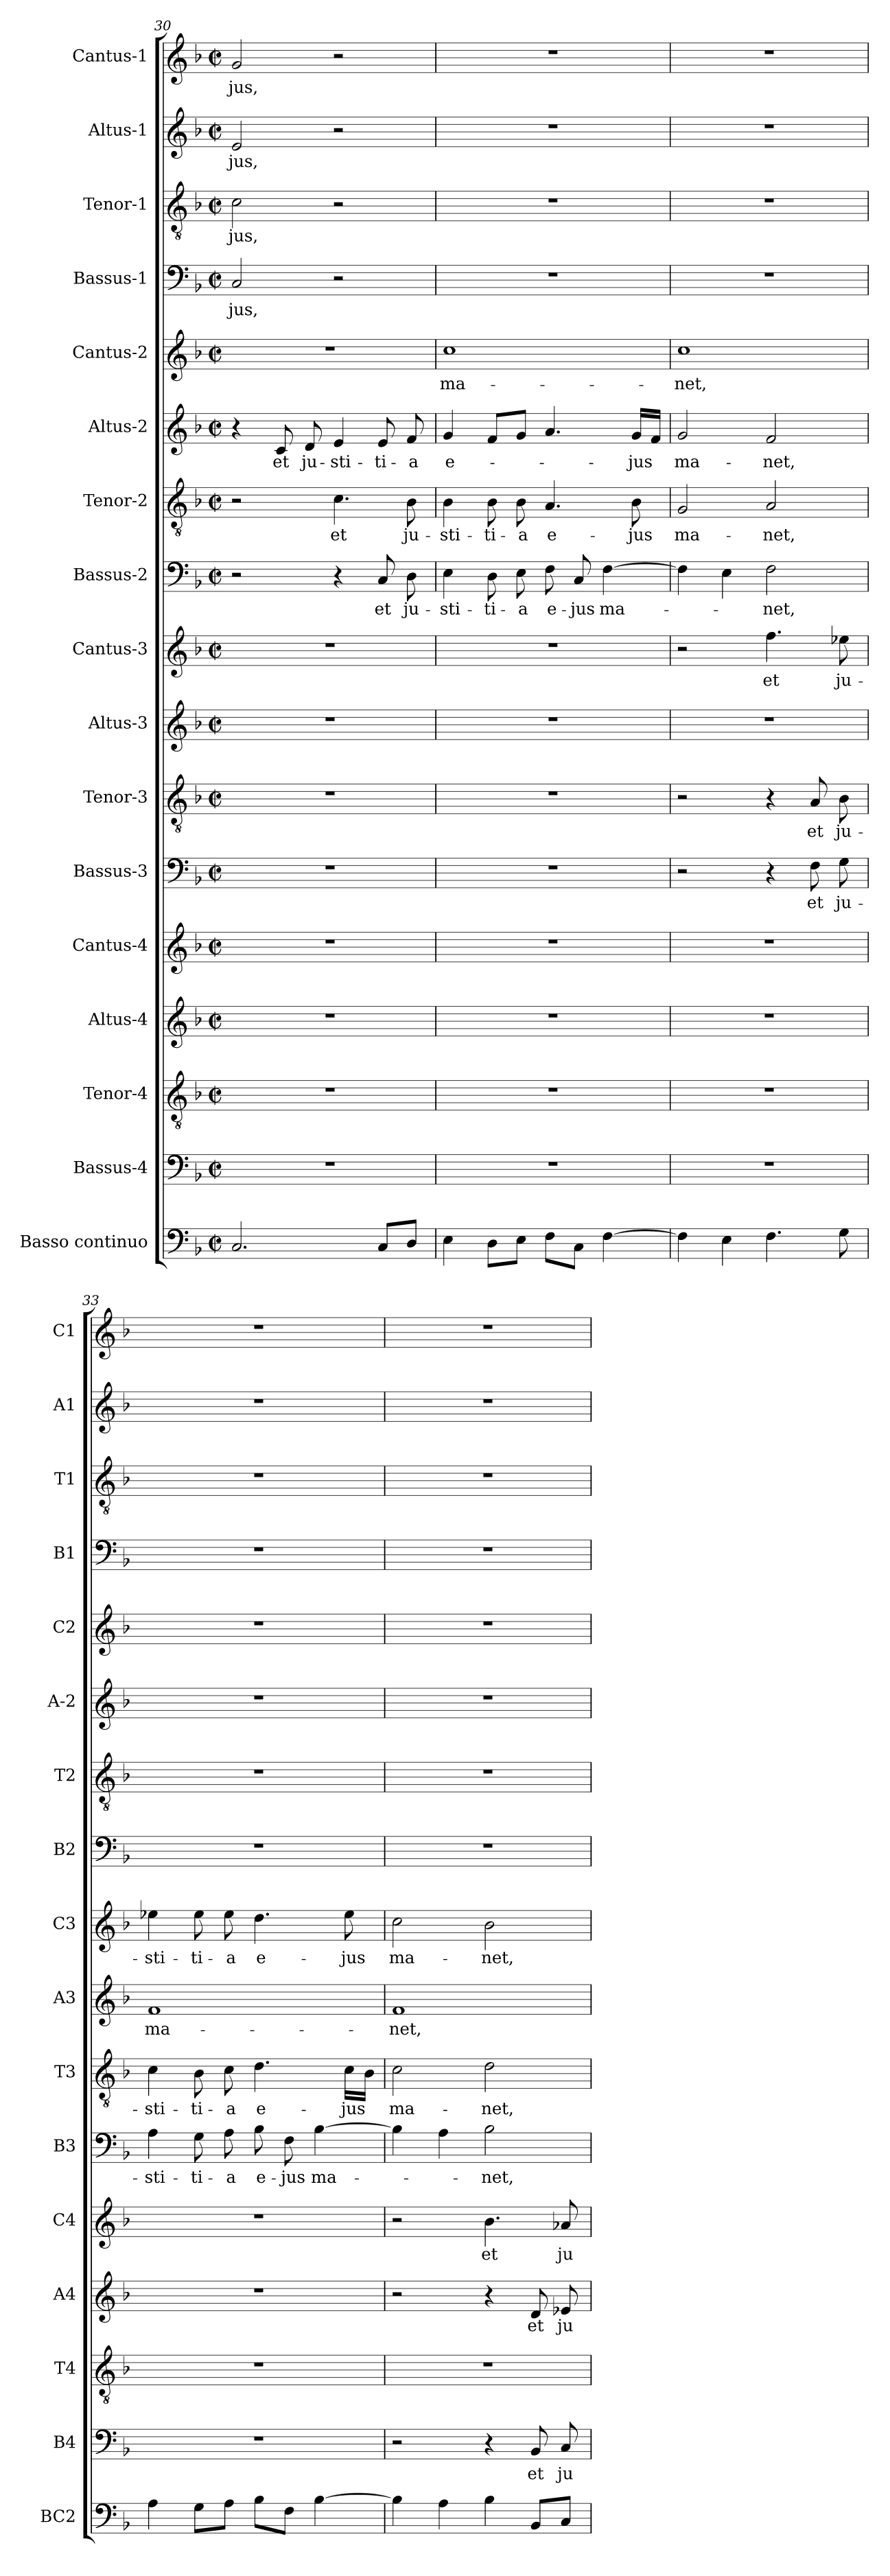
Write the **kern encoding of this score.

**kern	**kern	**text	**kern	**kern	**text	**kern	**text	**kern	**text	**kern	**text	**kern	**text	**kern	**text	**kern	**text	**kern	**text	**kern	**text	**kern	**text	**kern	**text	**kern	**text	**kern	**text	**kern	**text
*part17	*part16	*part16	*part15	*part14	*part14	*part13	*part13	*part12	*part12	*part11	*part11	*part10	*part10	*part9	*part9	*part8	*part8	*part7	*part7	*part6	*part6	*part5	*part5	*part4	*part4	*part3	*part3	*part2	*part2	*part1	*part1
*staff17	*staff16	*staff16	*staff15	*staff14	*staff14	*staff13	*staff13	*staff12	*staff12	*staff11	*staff11	*staff10	*staff10	*staff9	*staff9	*staff8	*staff8	*staff7	*staff7	*staff6	*staff6	*staff5	*staff5	*staff4	*staff4	*staff3	*staff3	*staff2	*staff2	*staff1	*staff1
*I"Basso continuo	*I"Bassus-4	*	*I"Tenor-4	*I"Altus-4	*	*I"Cantus-4	*	*I"Bassus-3	*	*I"Tenor-3	*	*I"Altus-3	*	*I"Cantus-3	*	*I"Bassus-2	*	*I"Tenor-2	*	*I"Altus-2	*	*I"Cantus-2	*	*I"Bassus-1	*	*I"Tenor-1	*	*I"Altus-1	*	*I"Cantus-1	*
*I'BC2	*I'B4	*	*I'T4	*I'A4	*	*I'C4	*	*I'B3	*	*I'T3	*	*I'A3	*	*I'C3	*	*I'B2	*	*I'T2	*	*I'A-2	*	*I'C2	*	*I'B1	*	*I'T1	*	*I'A1	*	*I'C1	*
*clefF4	*clefF4	*	*clefGv2	*clefG2	*	*clefG2	*	*clefF4	*	*clefGv2	*	*clefG2	*	*clefG2	*	*clefF4	*	*clefGv2	*	*clefG2	*	*clefG2	*	*clefF4	*	*clefGv2	*	*clefG2	*	*clefG2	*
*k[b-]	*k[b-]	*	*k[b-]	*k[b-]	*	*k[b-]	*	*k[b-]	*	*k[b-]	*	*k[b-]	*	*k[b-]	*	*k[b-]	*	*k[b-]	*	*k[b-]	*	*k[b-]	*	*k[b-]	*	*k[b-]	*	*k[b-]	*	*k[b-]	*
*F:	*F:	*	*F:	*F:	*	*F:	*	*F:	*	*F:	*	*F:	*	*F:	*	*F:	*	*F:	*	*F:	*	*F:	*	*F:	*	*F:	*	*F:	*	*F:	*
*M2/2	*M2/2	*	*M2/2	*M2/2	*	*M2/2	*	*M2/2	*	*M2/2	*	*M2/2	*	*M2/2	*	*M2/2	*	*M2/2	*	*M2/2	*	*M2/2	*	*M2/2	*	*M2/2	*	*M2/2	*	*M2/2	*
*met(c|)	*met(c|)	*	*met(c|)	*met(c|)	*	*met(c|)	*	*met(c|)	*	*met(c|)	*	*met(c|)	*	*met(c|)	*	*met(c|)	*	*met(c|)	*	*met(c|)	*	*met(c|)	*	*met(c|)	*	*met(c|)	*	*met(c|)	*	*met(c|)	*
=30	=30	=30	=30	=30	=30	=30	=30	=30	=30	=30	=30	=30	=30	=30	=30	=30	=30	=30	=30	=30	=30	=30	=30	=30	=30	=30	=30	=30	=30	=30	=30
!	!	!	!	!	!	!	!	!	!	!	!	!	!	!	!	!	!	!	!	!	!	!	!	!	!LO:LY:b	!	!LO:LY:b	!	!LO:LY:b	!	!LO:LY:b
2.C/	1r	.	1r	1r	.	1r	.	1r	.	1r	.	1r	.	1r	.	2r	.	2r	.	4r	.	1r	.	2C/	-jus,	2c\	-jus,	2e/	-jus,	2g/	-jus,
!	!	!	!	!	!	!	!	!	!	!	!	!	!	!	!	!	!	!	!	!	!LO:LY:b	!	!	!	!	!	!	!	!	!	!
.	.	.	.	.	.	.	.	.	.	.	.	.	.	.	.	.	.	.	.	8c/	et	.	.	.	.	.	.	.	.	.	.
!	!	!	!	!	!	!	!	!	!	!	!	!	!	!	!	!	!	!	!	!	!LO:LY:b	!	!	!	!	!	!	!	!	!	!
.	.	.	.	.	.	.	.	.	.	.	.	.	.	.	.	.	.	.	.	8d/	ju-	.	.	.	.	.	.	.	.	.	.
!	!	!	!	!	!	!	!	!	!	!	!	!	!	!	!	!	!	!	!LO:LY:b	!	!LO:LY:b	!	!	!	!	!	!	!	!	!	!
.	.	.	.	.	.	.	.	.	.	.	.	.	.	.	.	4r	.	4.c\	et	4e/	-sti-	.	.	2r	.	2r	.	2r	.	2r	.
!	!	!	!	!	!	!	!	!	!	!	!	!	!	!	!	!	!LO:LY:b	!	!	!	!LO:LY:b	!	!	!	!	!	!	!	!	!	!
8C/L	.	.	.	.	.	.	.	.	.	.	.	.	.	.	.	8C/	et	.	.	8e/	-ti-	.	.	.	.	.	.	.	.	.	.
!	!	!	!	!	!	!	!	!	!	!	!	!	!	!	!	!	!LO:LY:b	!	!LO:LY:b	!	!LO:LY:b	!	!	!	!	!	!	!	!	!	!
8D/J	.	.	.	.	.	.	.	.	.	.	.	.	.	.	.	8D\	ju-	8B-\	ju-	8f/	-a	.	.	.	.	.	.	.	.	.	.
=31	=31	=31	=31	=31	=31	=31	=31	=31	=31	=31	=31	=31	=31	=31	=31	=31	=31	=31	=31	=31	=31	=31	=31	=31	=31	=31	=31	=31	=31	=31	=31
!	!	!	!	!	!	!	!	!	!	!	!	!	!	!	!	!	!LO:LY:b	!	!LO:LY:b	!	!LO:LY:b	!	!LO:LY:b	!	!	!	!	!	!	!	!
4E\	1r	.	1r	1r	.	1r	.	1r	.	1r	.	1r	.	1r	.	4E\	-sti-	4B-\	-sti-	4g/	e-	1cc	ma-	1r	.	1r	.	1r	.	1r	.
!	!	!	!	!	!	!	!	!	!	!	!	!	!	!	!	!	!LO:LY:b	!	!LO:LY:b	!	!	!	!	!	!	!	!	!	!	!	!
8D\L	.	.	.	.	.	.	.	.	.	.	.	.	.	.	.	8D\	-ti-	8B-\	-ti-	8f/L	.	.	.	.	.	.	.	.	.	.	.
!	!	!	!	!	!	!	!	!	!	!	!	!	!	!	!	!	!LO:LY:b	!	!LO:LY:b	!	!	!	!	!	!	!	!	!	!	!	!
8E\J	.	.	.	.	.	.	.	.	.	.	.	.	.	.	.	8E\	-a	8B-\	-a	8g/J	.	.	.	.	.	.	.	.	.	.	.
!	!	!	!	!	!	!	!	!	!	!	!	!	!	!	!	!	!LO:LY:b	!	!LO:LY:b	!	!	!	!	!	!	!	!	!	!	!	!
8F\L	.	.	.	.	.	.	.	.	.	.	.	.	.	.	.	8F\	e-	4.A/	e-	4.a/	.	.	.	.	.	.	.	.	.	.	.
!	!	!	!	!	!	!	!	!	!	!	!	!	!	!	!	!	!LO:LY:b	!	!	!	!	!	!	!	!	!	!	!	!	!	!
8C\J	.	.	.	.	.	.	.	.	.	.	.	.	.	.	.	8C/	-jus	.	.	.	.	.	.	.	.	.	.	.	.	.	.
!	!	!	!	!	!	!	!	!	!	!	!	!	!	!	!	!	!LO:LY:b	!	!	!	!	!	!	!	!	!	!	!	!	!	!
[4F\	.	.	.	.	.	.	.	.	.	.	.	.	.	.	.	[4F\	ma-	.	.	.	.	.	.	.	.	.	.	.	.	.	.
!	!	!	!	!	!	!	!	!	!	!	!	!	!	!	!	!	!	!	!LO:LY:b	!	!LO:LY:b	!	!	!	!	!	!	!	!	!	!
.	.	.	.	.	.	.	.	.	.	.	.	.	.	.	.	.	.	8B-\	-jus	16g/LL	-jus	.	.	.	.	.	.	.	.	.	.
.	.	.	.	.	.	.	.	.	.	.	.	.	.	.	.	.	.	.	.	16f/JJ	.	.	.	.	.	.	.	.	.	.	.
=32	=32	=32	=32	=32	=32	=32	=32	=32	=32	=32	=32	=32	=32	=32	=32	=32	=32	=32	=32	=32	=32	=32	=32	=32	=32	=32	=32	=32	=32	=32	=32
!	!	!	!	!	!	!	!	!	!	!	!	!	!	!	!	!	!	!	!LO:LY:b	!	!LO:LY:b	!	!LO:LY:b	!	!	!	!	!	!	!	!
4F\]	1r	.	1r	1r	.	1r	.	2r	.	2r	.	1r	.	2r	.	4F\]	.	2G/	ma-	2g/	ma-	1cc	-net,	1r	.	1r	.	1r	.	1r	.
4E\	.	.	.	.	.	.	.	.	.	.	.	.	.	.	.	4E\	.	.	.	.	.	.	.	.	.	.	.	.	.	.	.
!	!	!	!	!	!	!	!	!	!	!	!	!	!	!	!LO:LY:b	!	!LO:LY:b	!	!LO:LY:b	!	!LO:LY:b	!	!	!	!	!	!	!	!	!	!
4.F\	.	.	.	.	.	.	.	4r	.	4r	.	.	.	4.ff\	et	2F\	-net,	2A/	-net,	2f/	-net,	.	.	.	.	.	.	.	.	.	.
!	!	!	!	!	!	!	!	!	!LO:LY:b	!	!LO:LY:b	!	!	!	!	!	!	!	!	!	!	!	!	!	!	!	!	!	!	!	!
.	.	.	.	.	.	.	.	8F\	et	8A/	et	.	.	.	.	.	.	.	.	.	.	.	.	.	.	.	.	.	.	.	.
!	!	!	!	!	!	!	!	!	!LO:LY:b	!	!LO:LY:b	!	!	!	!LO:LY:b	!	!	!	!	!	!	!	!	!	!	!	!	!	!	!	!
8G\	.	.	.	.	.	.	.	8G\	ju-	8B-\	ju-	.	.	8ee-X\	ju-	.	.	.	.	.	.	.	.	.	.	.	.	.	.	.	.
!!LO:PB:g=z
=33	=33	=33	=33	=33	=33	=33	=33	=33	=33	=33	=33	=33	=33	=33	=33	=33	=33	=33	=33	=33	=33	=33	=33	=33	=33	=33	=33	=33	=33	=33	=33
!	!	!	!	!	!	!	!	!	!LO:LY:b	!	!LO:LY:b	!	!LO:LY:b	!	!LO:LY:b	!	!	!	!	!	!	!	!	!	!	!	!	!	!	!	!
4A\	1r	.	1r	1r	.	1r	.	4A\	-sti-	4c\	-sti-	1f	ma-	4ee-X\	-sti-	1r	.	1r	.	1r	.	1r	.	1r	.	1r	.	1r	.	1r	.
!	!	!	!	!	!	!	!	!	!LO:LY:b	!	!LO:LY:b	!	!	!	!LO:LY:b	!	!	!	!	!	!	!	!	!	!	!	!	!	!	!	!
8G\L	.	.	.	.	.	.	.	8G\	-ti-	8B-\	-ti-	.	.	8ee-\	-ti-	.	.	.	.	.	.	.	.	.	.	.	.	.	.	.	.
!	!	!	!	!	!	!	!	!	!LO:LY:b	!	!LO:LY:b	!	!	!	!LO:LY:b	!	!	!	!	!	!	!	!	!	!	!	!	!	!	!	!
8A\J	.	.	.	.	.	.	.	8A\	-a	8c\	-a	.	.	8ee-\	-a	.	.	.	.	.	.	.	.	.	.	.	.	.	.	.	.
!	!	!	!	!	!	!	!	!	!LO:LY:b	!	!LO:LY:b	!	!	!	!LO:LY:b	!	!	!	!	!	!	!	!	!	!	!	!	!	!	!	!
8B-\L	.	.	.	.	.	.	.	8B-\	e-	4.d\	e-	.	.	4.dd\	e-	.	.	.	.	.	.	.	.	.	.	.	.	.	.	.	.
!	!	!	!	!	!	!	!	!	!LO:LY:b	!	!	!	!	!	!	!	!	!	!	!	!	!	!	!	!	!	!	!	!	!	!
8F\J	.	.	.	.	.	.	.	8F\	-jus	.	.	.	.	.	.	.	.	.	.	.	.	.	.	.	.	.	.	.	.	.	.
!	!	!	!	!	!	!	!	!	!LO:LY:b	!	!	!	!	!	!	!	!	!	!	!	!	!	!	!	!	!	!	!	!	!	!
[4B-\	.	.	.	.	.	.	.	[4B-\	ma-	.	.	.	.	.	.	.	.	.	.	.	.	.	.	.	.	.	.	.	.	.	.
!	!	!	!	!	!	!	!	!	!	!	!LO:LY:b	!	!	!	!LO:LY:b	!	!	!	!	!	!	!	!	!	!	!	!	!	!	!	!
.	.	.	.	.	.	.	.	.	.	16c\LL	-jus	.	.	8ee-\	-jus	.	.	.	.	.	.	.	.	.	.	.	.	.	.	.	.
.	.	.	.	.	.	.	.	.	.	16B-\JJ	.	.	.	.	.	.	.	.	.	.	.	.	.	.	.	.	.	.	.	.	.
=34	=34	=34	=34	=34	=34	=34	=34	=34	=34	=34	=34	=34	=34	=34	=34	=34	=34	=34	=34	=34	=34	=34	=34	=34	=34	=34	=34	=34	=34	=34	=34
!	!	!	!	!	!	!	!	!	!	!	!LO:LY:b	!	!LO:LY:b	!	!LO:LY:b	!	!	!	!	!	!	!	!	!	!	!	!	!	!	!	!
4B-\]	2r	.	1r	2r	.	2r	.	4B-\]	.	2c\	ma-	1f	-net,	2cc\	ma-	1r	.	1r	.	1r	.	1r	.	1r	.	1r	.	1r	.	1r	.
4A\	.	.	.	.	.	.	.	4A\	.	.	.	.	.	.	.	.	.	.	.	.	.	.	.	.	.	.	.	.	.	.	.
!	!	!	!	!	!	!	!LO:LY:b	!	!LO:LY:b	!	!LO:LY:b	!	!	!	!LO:LY:b	!	!	!	!	!	!	!	!	!	!	!	!	!	!	!	!
4B-\	4r	.	.	4r	.	4.b-\	et	2B-\	-net,	2d\	-net,	.	.	2b-\	-net,	.	.	.	.	.	.	.	.	.	.	.	.	.	.	.	.
!	!	!LO:LY:b	!	!	!LO:LY:b	!	!	!	!	!	!	!	!	!	!	!	!	!	!	!	!	!	!	!	!	!	!	!	!	!	!
8BB-/L	8BB-/	et	.	8d/	et	.	.	.	.	.	.	.	.	.	.	.	.	.	.	.	.	.	.	.	.	.	.	.	.	.	.
!	!	!LO:LY:b	!	!	!LO:LY:b	!	!LO:LY:b	!	!	!	!	!	!	!	!	!	!	!	!	!	!	!	!	!	!	!	!	!	!	!	!
8C/J	8C/	ju-	.	8e-X/	ju-	8a-X/	ju-	.	.	.	.	.	.	.	.	.	.	.	.	.	.	.	.	.	.	.	.	.	.	.	.
=	=	=	=	=	=	=	=	=	=	=	=	=	=	=	=	=	=	=	=	=	=	=	=	=	=	=	=	=	=	=	=
*-	*-	*-	*-	*-	*-	*-	*-	*-	*-	*-	*-	*-	*-	*-	*-	*-	*-	*-	*-	*-	*-	*-	*-	*-	*-	*-	*-	*-	*-	*-	*-
